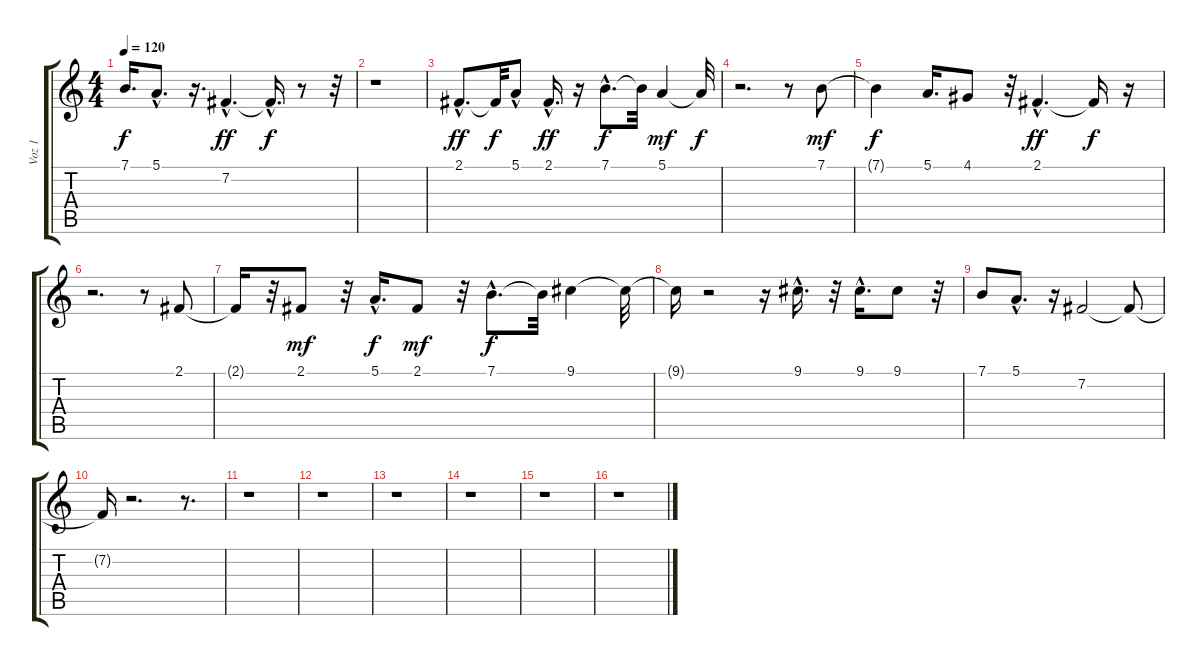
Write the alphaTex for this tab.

\track ("Voz 1" "Voz 1") {instrument cello}
\staff {score tabs}
\tuning (E4 B3 G3 D3 A2 E2) {hide}
\ts (4 4)
\tempo 120
\clef g2
\ks c
7.1.16{d dy f} 5.1{hac}.8{d} r.16{d} 7.2{hac}.4{d dy ff} 7.2{hac t}.16{d dy f} r.8 r.32 |
r.1 |
2.1{hac}.8{d dy ff} 2.1{t}.32{dy f} 5.1{hac}.8 2.1{hac}.16{d dy ff} r.16 7.1{hac}.8{d dy f} 7.1{t}.32 5.1.4{dy mf} 5.1{t}.32{dy f} |
r.2{d} r.8 7.1.8{dy mf} |
7.1{t}.4{dy f} 5.1.16{d} 4.1.8 r.32 2.1{hac}.4{d dy ff} 2.1{t}.16{dy f} r.16 |
r.2{d} r.8 2.1.8 |
2.1{t}.16 r.32 2.1.8{dy mf} r.32 5.1{hac}.16{d dy f} 2.1.8{dy mf} r.32 7.1{hac}.8{d dy f} 7.1{t}.32 9.1.4 9.1{t}.32 |
9.1{t}.16 r.2 r.16 9.1{hac}.16{d} r.32 9.1{hac}.16{d} 9.1.8 r.32 |
7.1.8 5.1{hac}.8{d} r.16 7.2.2 7.2{t}.8 |
7.2{t}.16 r.2{d} r.8{d} |
r.1 |
r.1 |
r.1 |
r.1 |
r.1 |
r.1
